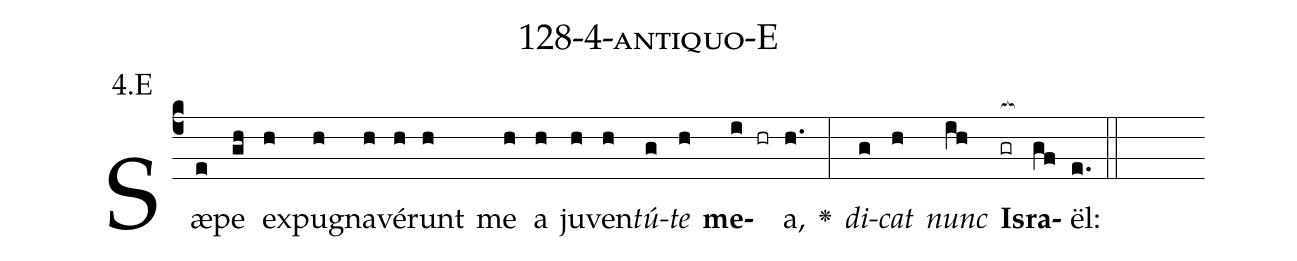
name: 128-4-antiquo-E;
annotation: 4.E;
%%
(c4)Sæ(e)pe(gh) ex(h)pu(h)gna(h)vé(h)runt(h) me(h) a(h) ju(h)ven(h)<i>tú</i>(g)<i>te</i>(h) <b>me</b>(i hr)a,(h.) <v>\greheightstar</v>(:) <i>di</i>(g)<i>cat</i>(h) <i>nunc</i>(ih) <b>Is</b>(gr[ocb:1{])<b>ra</b>(gf[ocb:0}])ël:(e.) (::)


%E(h) u(g) o(h) u(ih) a(gf) e.(e.) (::)
